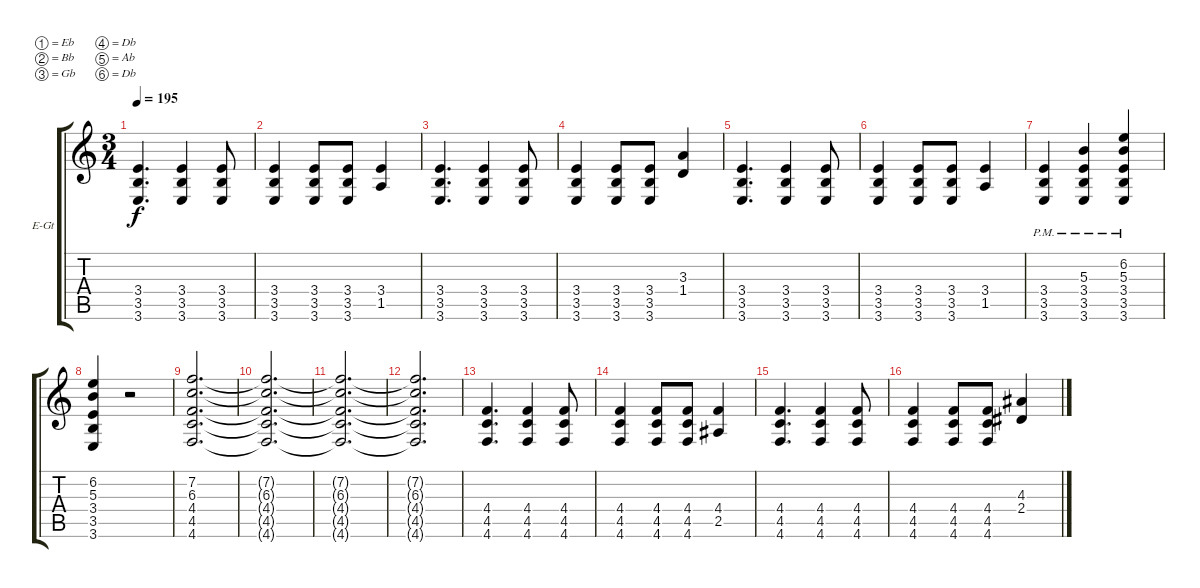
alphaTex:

\bracketExtendMode groupsimilarinstruments
\firstSystemTrackNameOrientation horizontal
\otherSystemsTrackNameOrientation horizontal
\track ("Electric Guitar 2" "E-Gt") {instrument distortionguitar}
\staff {score tabs}
\tuning (Eb4 Bb3 Gb3 Db3 Ab2 Db2)
\ts (3 4)
\tempo 195
\clef g2
\ks c
(3.6 3.5 3.4).4{d dy f} (3.6 3.5 3.4).4 (3.6 3.5 3.4).8 |
(3.4 3.6 3.5).4 (3.6 3.5 3.4).8 (3.4 3.5 3.6).8 (1.5 3.4).4 |
(3.6 3.5 3.4).4{d} (3.6 3.5 3.4).4 (3.6 3.5 3.4).8 |
(3.4 3.6 3.5).4 (3.6 3.5 3.4).8 (3.4 3.5 3.6).8 (1.4 3.3).4 |
(3.6 3.5 3.4).4{d} (3.6 3.5 3.4).4 (3.6 3.5 3.4).8 |
(3.4 3.6 3.5).4 (3.6 3.5 3.4).8 (3.4 3.5 3.6).8 (1.5 3.4).4 |
(3.6{pm} 3.5{pm} 3.4{pm}).4 (3.4{pm} 3.5{pm} 3.6{pm} 5.3).4 (3.6{pm} 3.5{pm} 3.4{pm} 5.3 6.2).4 |
(3.4 3.5 3.6 6.2 5.3).4 r.2 |
(4.6 4.5 4.4 6.3 7.2).2{d} |
(4.4{t} 4.6{t} 4.5{t} 6.3{t} 7.2{t}).2{d} |
(4.6{t} 4.5{t} 4.4{t} 6.3{t} 7.2{t}).2{d} |
(7.2{t} 6.3{t} 4.4{t} 4.5{t} 4.6{t}).2{d} |
(4.6 4.5 4.4).4{d} (4.6 4.5 4.4).4 (4.6 4.5 4.4).8 |
(4.4 4.6 4.5).4 (4.6 4.5 4.4).8 (4.4 4.5 4.6).8 (2.5 4.4).4 |
(4.6 4.5 4.4).4{d} (4.6 4.5 4.4).4 (4.6 4.5 4.4).8 |
(4.4 4.6 4.5).4 (4.6 4.5 4.4).8 (4.4 4.5 4.6).8 (4.3 2.4).4
